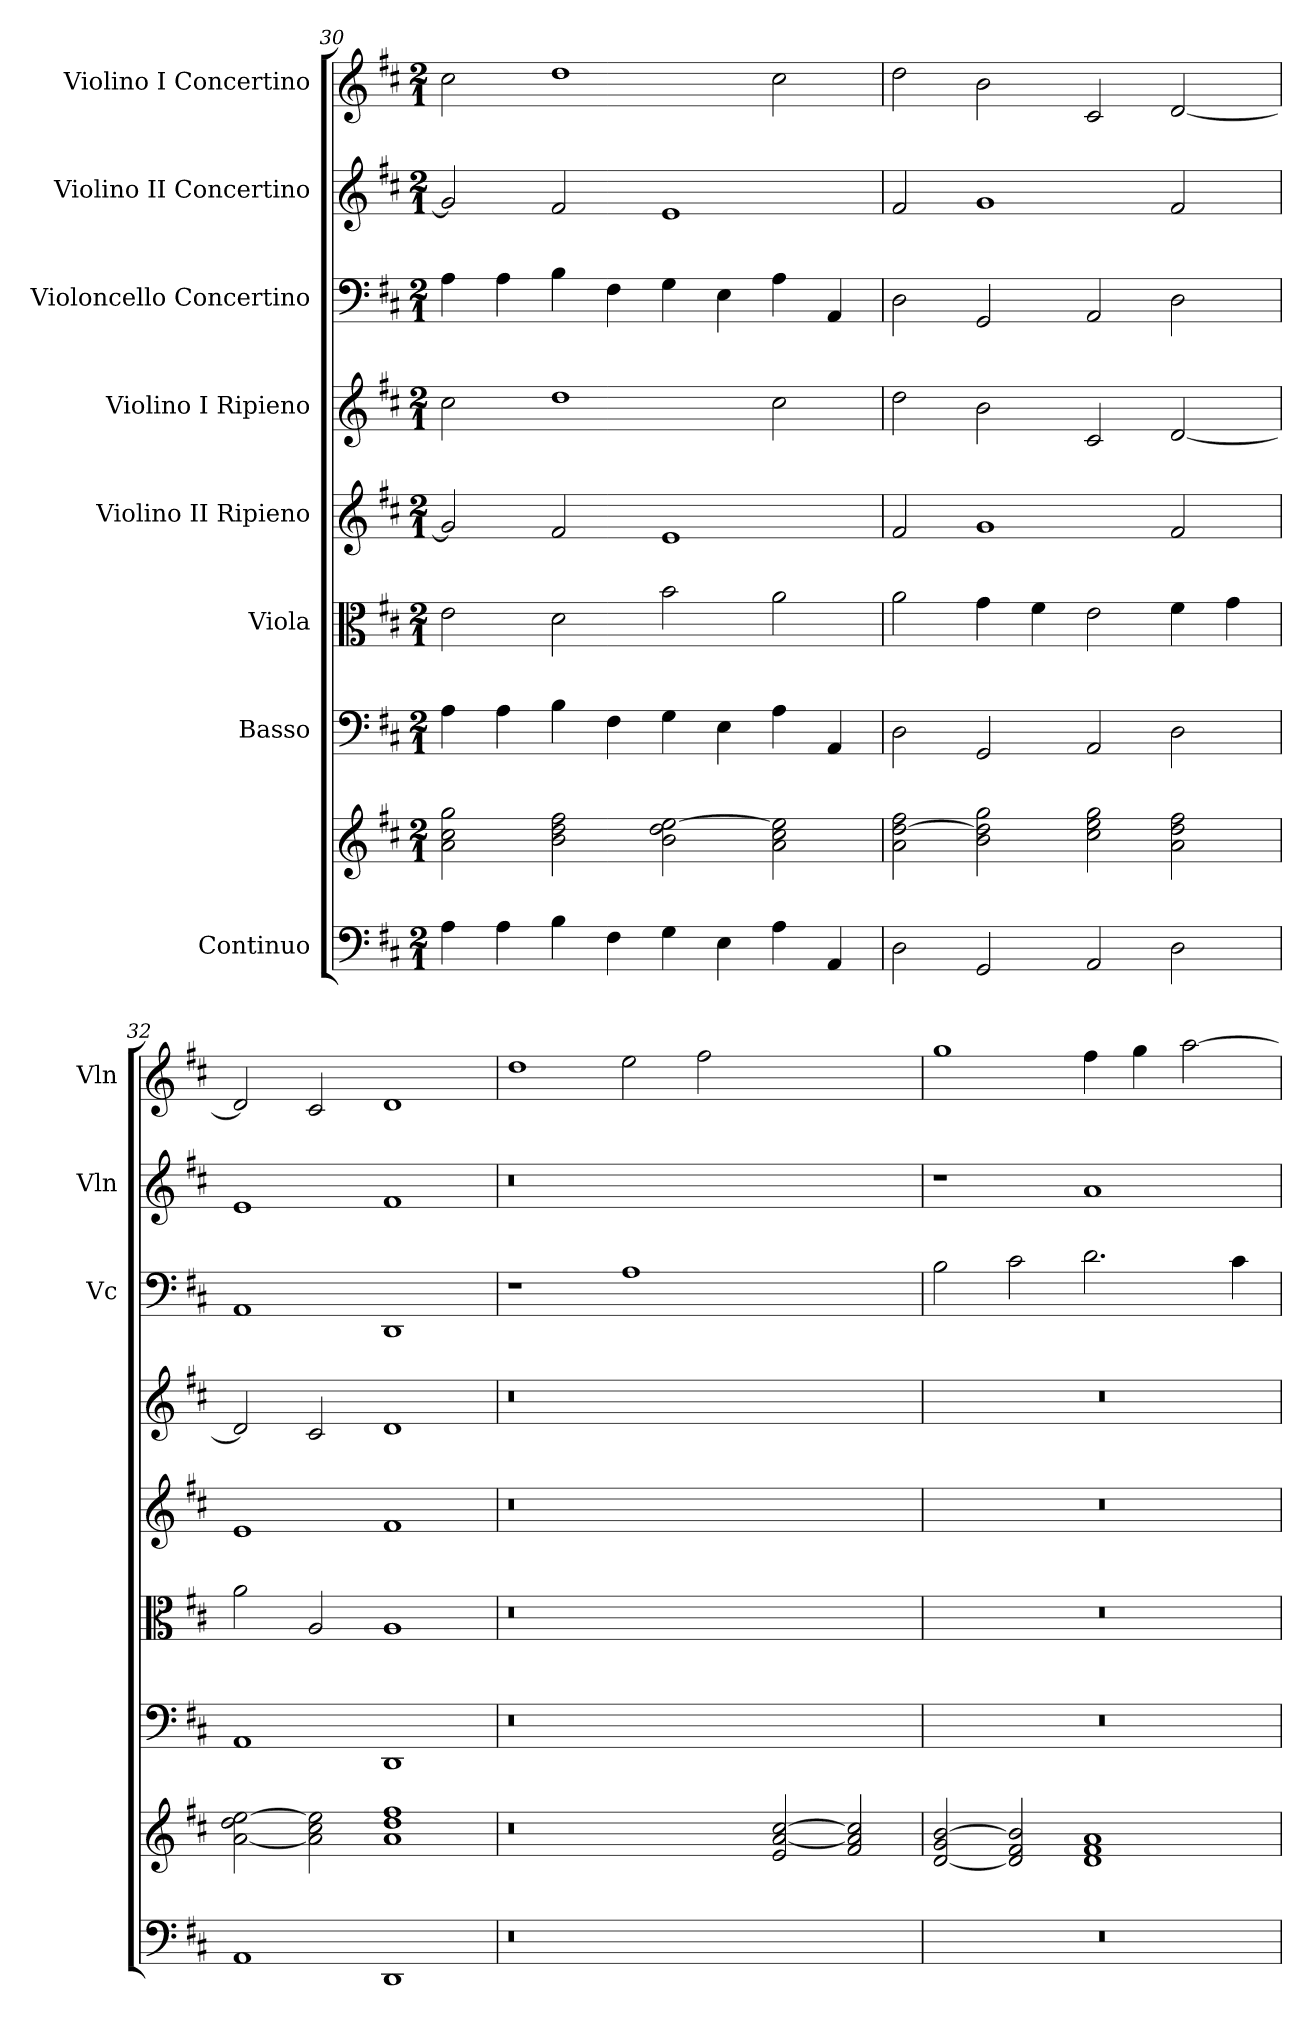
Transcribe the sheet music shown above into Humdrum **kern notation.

**kern	**kern	**kern	**kern	**kern	**kern	**kern	**kern	**kern
*part8	*part8	*part7	*part6	*part5	*part4	*part3	*part2	*part1
*staff9	*staff8	*staff7	*staff6	*staff5	*staff4	*staff3	*staff2	*staff1
*I"Continuo	*	*I"Basso	*I"Viola	*I"Violino II Ripieno	*I"Violino I Ripieno	*I"Violoncello Concertino	*I"Violino II Concertino	*I"Violino I Concertino
*	*	*	*	*	*	*I'Vc	*I'Vln	*I'Vln
*clefF4	*clefG2	*clefF4	*clefC3	*clefG2	*clefG2	*clefF4	*clefG2	*clefG2
*k[f#c#]	*k[f#c#]	*k[f#c#]	*k[f#c#]	*k[f#c#]	*k[f#c#]	*k[f#c#]	*k[f#c#]	*k[f#c#]
*M2/1	*M2/1	*M2/1	*M2/1	*M2/1	*M2/1	*M2/1	*M2/1	*M2/1
=30	=30	=30	=30	=30	=30	=30	=30	=30
4A\	2a\ 2cc#\ 2gg\	4A\	2e\	2g/]	2cc#\	4A\	2g/]	2cc#\
4A\	.	4A\	.	.	.	4A\	.	.
4B\	2b\ 2dd\ 2ff#\	4B\	2d\	2f#/	1dd	4B\	2f#/	1dd
4F#\	.	4F#\	.	.	.	4F#\	.	.
4G\	2b\ 2dd\ [2ee\	4G\	2b\	1e	.	4G\	1e	.
4E\	.	4E\	.	.	.	4E\	.	.
4A\	2a\ 2cc#\ 2ee\]	4A\	2a\	.	2cc#\	4A\	.	2cc#\
4AA/	.	4AA/	.	.	.	4AA/	.	.
!!LO:PB:g=z
=31	=31	=31	=31	=31	=31	=31	=31	=31
2D\	2a\ [2dd\ 2ff#\	2D\	2a\	2f#/	2dd\	2D\	2f#/	2dd\
2GG/	2b\ 2dd\] 2gg\	2GG/	4g\	1g	2b\	2GG/	1g	2b\
.	.	.	4f#\	.	.	.	.	.
2AA/	2cc#\ 2ee\ 2gg\	2AA/	2e\	.	2c#/	2AA/	.	2c#/
2D\	2a\ 2dd\ 2ff#\	2D\	4f#\	2f#/	[2d/	2D\	2f#/	[2d/
.	.	.	4g\	.	.	.	.	.
=32	=32	=32	=32	=32	=32	=32	=32	=32
1AA	[2a\ 2dd\ [2ee\	1AA	2a\	1e	2d/]	1AA	1e	2d/]
.	2a\] 2cc#\ 2ee\]	.	2A/	.	2c#/	.	.	2c#/
1DD	1a 1dd 1ff#	1DD	1A	1f#	1d	1DD	1f#	1d
=33	=33	=33	=33	=33	=33	=33	=33	=33
0r	0r	0r	0r	0r	0r	1r	0r	1dd
.	.	.	.	.	.	1A	.	2ee\
.	.	.	.	.	.	.	.	2ff#\
1ryy	2e/ [2a/ [2cc#/	1ryy	1ryy	1ryy	1ryy	1ryy	1ryy	1ryy
.	2f#/ 2a/] 2cc#/]	.	.	.	.	.	.	.
=34	=34	=34	=34	=34	=34	=34	=34	=34
0r	[2d/ 2g/ [2b/	0r	0r	0r	0r	2B\	1r	1gg
.	2d/] 2f#/ 2b/]	.	.	.	.	2c#\	.	.
.	1d 1f# 1a	.	.	.	.	2.d\	1a	4ff#\
.	.	.	.	.	.	.	.	4gg\
.	.	.	.	.	.	.	.	[2aa\
.	.	.	.	.	.	4c#\	.	.
=	=	=	=	=	=	=	=	=
*-	*-	*-	*-	*-	*-	*-	*-	*-
